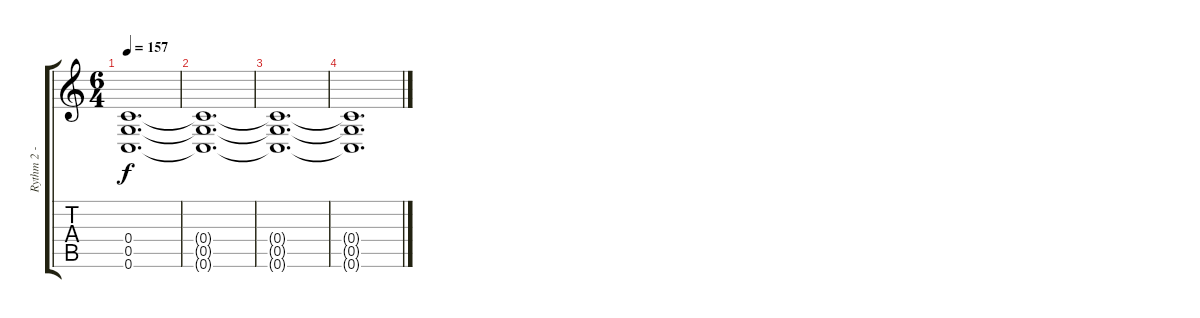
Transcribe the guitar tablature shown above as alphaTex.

\track ("Rythm 2 - Devin" "Rythm 2 - ") {instrument distortionguitar}
\staff {score tabs}
\tuning (E4 C4 G3 C3 G2 C2) {hide}
\ts (6 4)
\tempo 157
\clef g2
\ks c
(0.4{t} 0.5{t} 0.6{t}).1{d dy f} |
(0.4{t} 0.5{t} 0.6{t}).1{d} |
(0.4{t} 0.5{t} 0.6{t}).1{d} |
(0.4{t} 0.5{t} 0.6{t}).1{d}
